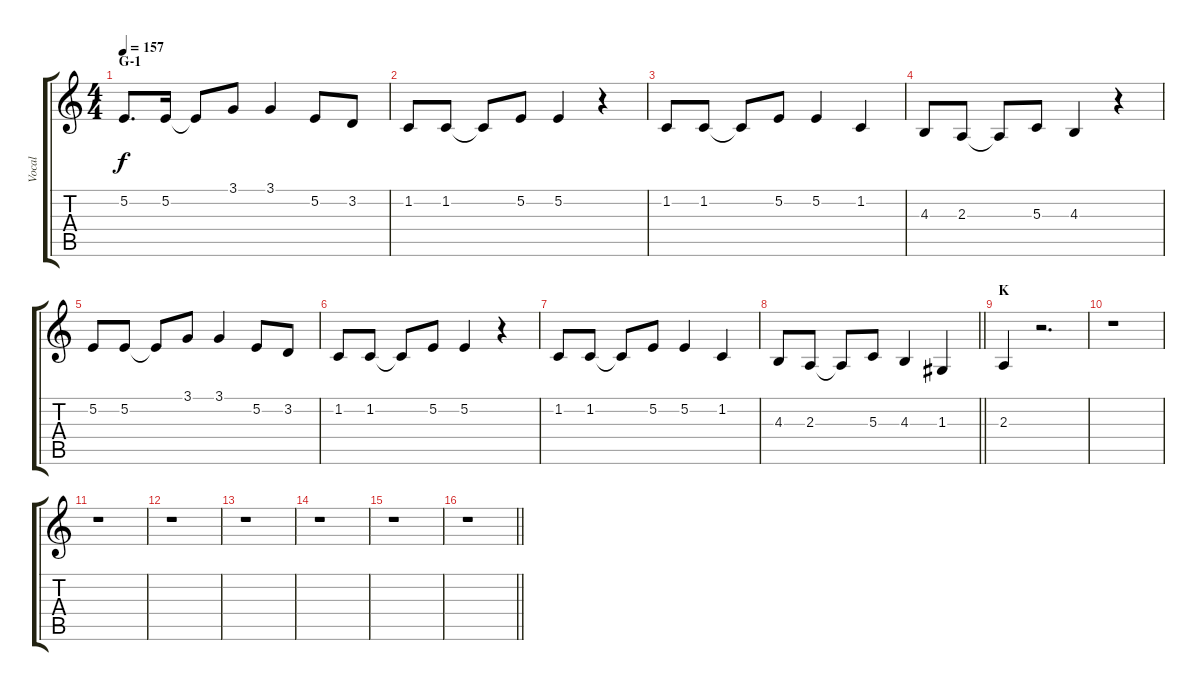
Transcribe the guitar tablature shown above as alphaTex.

\track ("Vocal" "Vocal") {instrument trumpet}
\staff {score tabs}
\tuning (E4 B3 G3 D3 A2 E2) {hide}
\ts (4 4)
\section ("" "G-1")
\tempo 157
\clef g2
\ks c
5.2.8{d dy f} 5.2.16 5.2{t}.8 3.1.8 3.1.4 5.2.8 3.2.8 |
1.2.8 1.2.8 1.2{t}.8 5.2.8 5.2.4 r.4 |
1.2.8 1.2.8 1.2{t}.8 5.2.8 5.2.4 1.2.4 |
4.3.8 2.3.8 2.3{t}.8 5.3.8 4.3.4 r.4 |
5.2.8 5.2.8 5.2{t}.8 3.1.8 3.1.4 5.2.8 3.2.8 |
1.2.8 1.2.8 1.2{t}.8 5.2.8 5.2.4 r.4 |
1.2.8 1.2.8 1.2{t}.8 5.2.8 5.2.4 1.2.4 |
\barLineRight lightlight
4.3.8 2.3.8 2.3{t}.8 5.3.8 4.3.4 1.3.4 |
\section ("" "K")
2.3.4 r.2{d} |
r.1 |
r.1 |
r.1 |
r.1 |
r.1 |
r.1 |
\barLineRight lightlight
r.1
